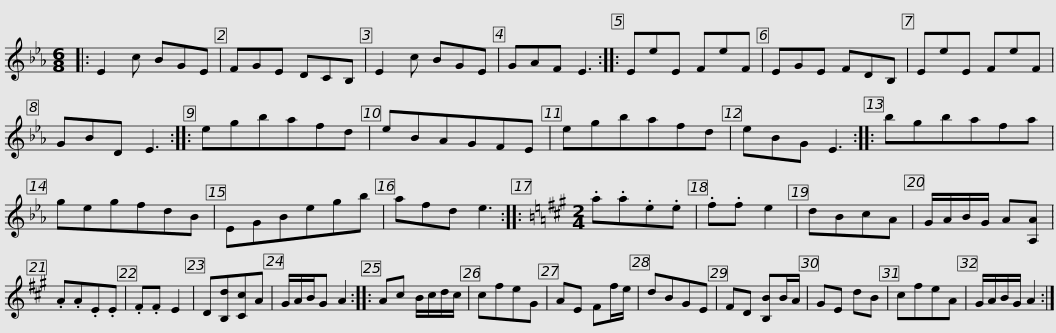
X:1
L:1/8
M:6/8
I:linebreak $
K:Eb
V:1 treble
V:1
|: E2 c BGE | FGE DCB, | E2 c BGE | GAF E3 :: EeE FeF | %5
 EGE FDB, | EeE FeF |$ GBD E3 :: egbafd | eBAGFE | %10
 egbafd | eBG E3 :: bgbafa | gegfdB |$ EGBegb | %15
 afd e3 ::[K:A][M:2/4] .a.a.e.e | .f.f e2 | dBcA | G/A/B/G/ A[A,A] | %20
 .A.A.E.E | .F.F E2 | D[B,d][Cc]A |$ G/A/B/G A2 :: Ac B/c/d/c/ | %25
 cfeG | AE Ff/e/ | dBGE | FD [B,B]B/A/ | GE dB | %30
 cfeA | G/A/B/G/ A2 :| %32
